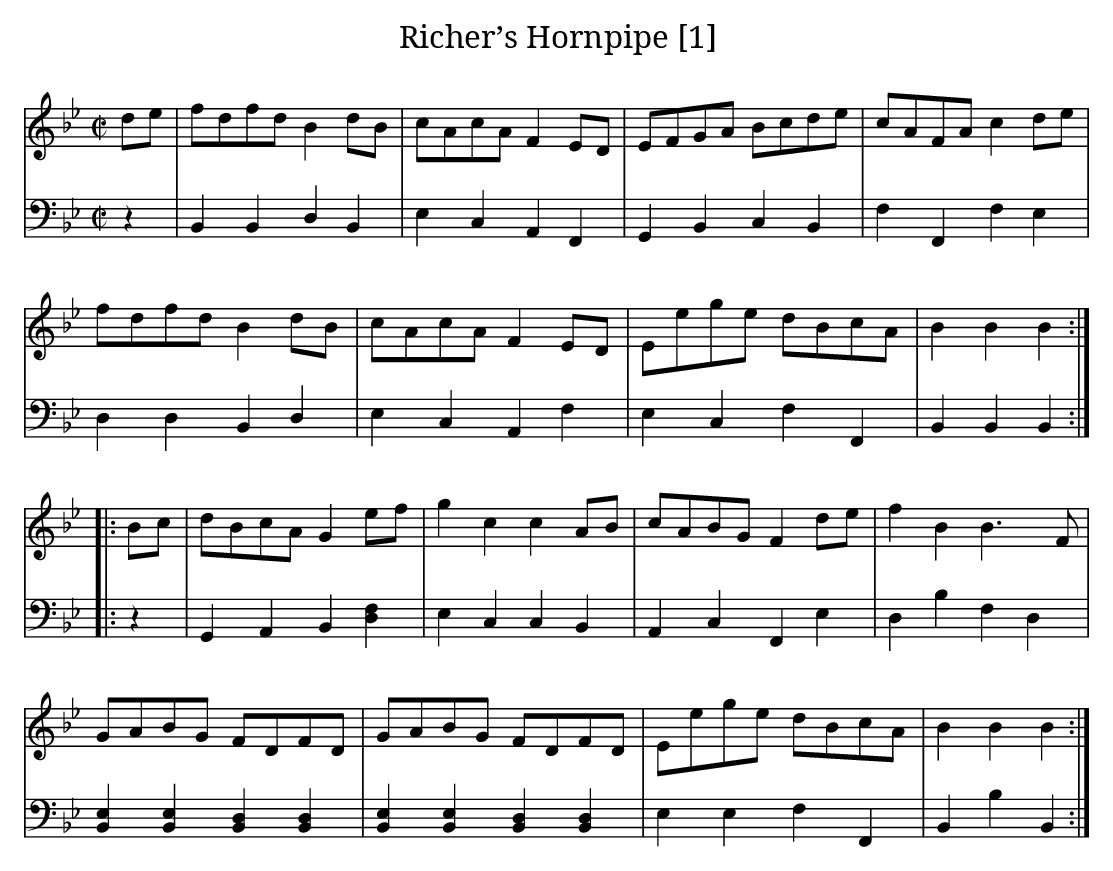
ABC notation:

X:1
T:Richer’s Hornpipe [1]
M:C|
L:1/8
K:Bb
V:1
de|fdfd B2 dB|cAcA F2 ED|EFGA Bcde|cAFA c2 de|
fdfd B2 dB|cAcA F2 ED|Eege dBcA|B2B2B2:|
|:Bc|dBcA G2 ef|g2c2c2 AB|cABG F2 de|f2B2B3F|
GABG FDFD|GABG FDFD|Eege dBcA|B2B2B2:|
V:2 clef = bass
z2|B,,2B,,2D,2B,,2|E,2C,2A,,2F,,2|G,,2B,,2C,2B,,2|F,2F,,2F,2E,2|
D,2D,2B,,2D,2|E,2C,2A,,2F,2|E,2C,2F,2F,,2|B,,2B,,2B,,2:|
|:z2|G,,2A,,2B,,2[D,2F,2]|E,2C,2C,2B,,2|A,,2C,2F,,2E,2|D,2B,2F,2D,2|
[B,,2E,2][B,,2E,2][B,,2D,2][B,,2D,2]| [B,,2E,2][B,,2E,2][B,,2D,2][B,,2D,2]|E,2E,2F,2F,,2|B,,2B,2B,,2:|
